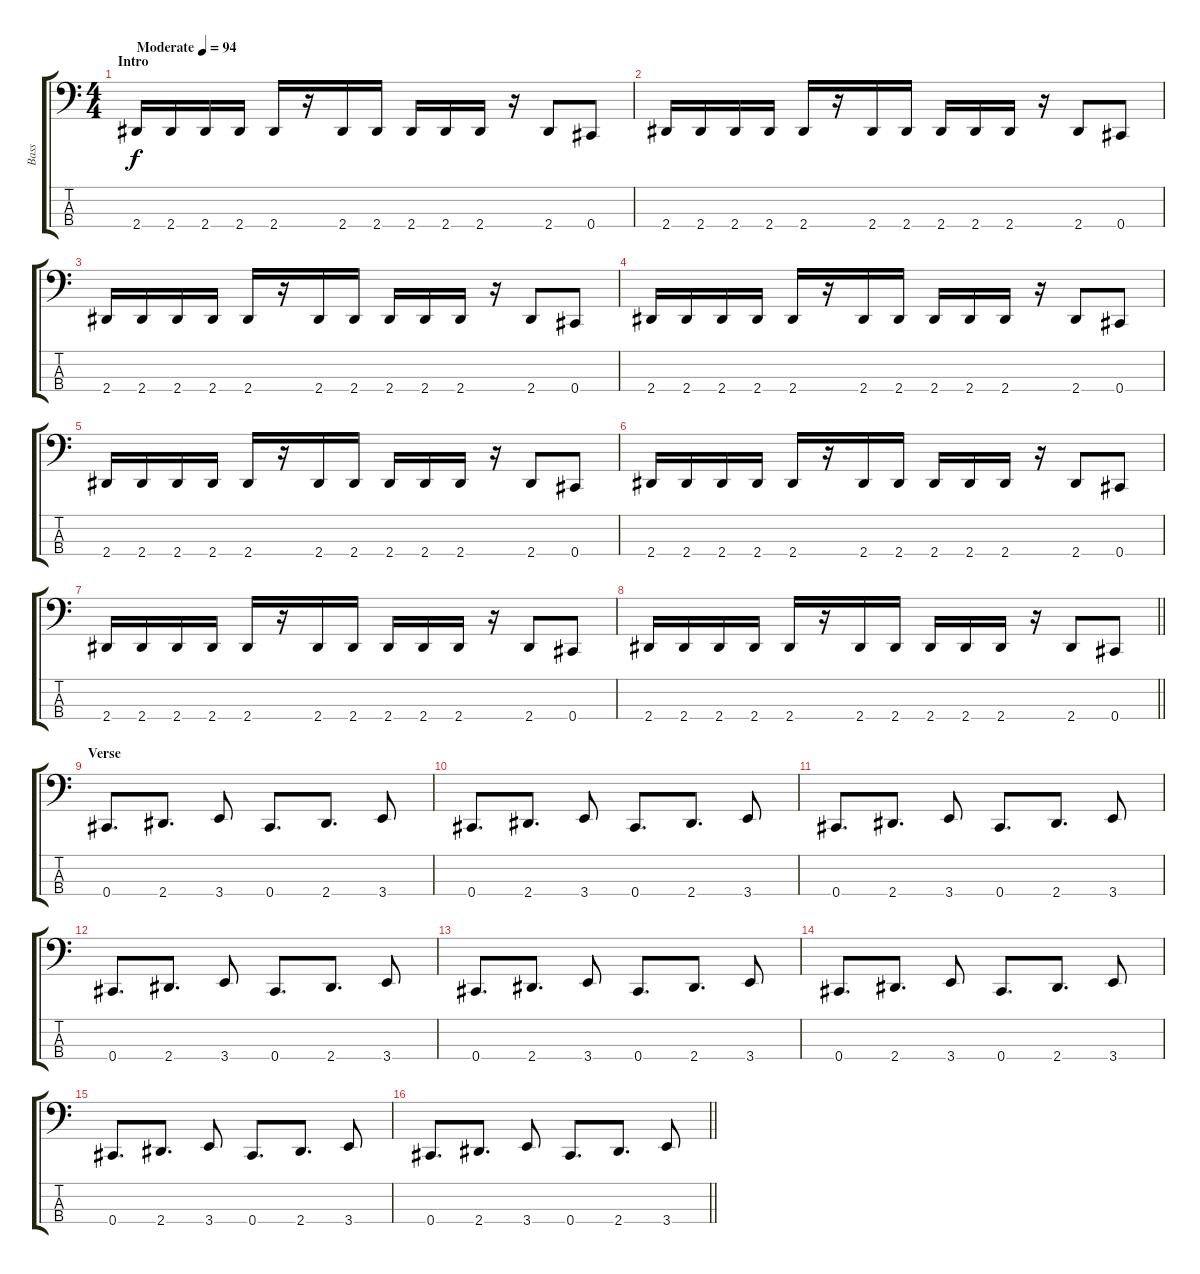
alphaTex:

\track ("Bass" "Bass") {instrument electricbasspick}
\staff {score tabs}
\tuning (Gb2 Db2 Ab1 Db1) {hide}
\ts (4 4)
\section ("" "Intro")
\tempo (94 "Moderate")
\clef f4
\ks c
2.4.16{dy f instrument electricbasspick} 2.4.16 2.4.16 2.4.16 2.4.16 r.16 2.4.16 2.4.16 2.4.16 2.4.16 2.4.16 r.16 2.4.8 0.4.8 |
2.4.16 2.4.16 2.4.16 2.4.16 2.4.16 r.16 2.4.16 2.4.16 2.4.16 2.4.16 2.4.16 r.16 2.4.8 0.4.8 |
2.4.16 2.4.16 2.4.16 2.4.16 2.4.16 r.16 2.4.16 2.4.16 2.4.16 2.4.16 2.4.16 r.16 2.4.8 0.4.8 |
2.4.16 2.4.16 2.4.16 2.4.16 2.4.16 r.16 2.4.16 2.4.16 2.4.16 2.4.16 2.4.16 r.16 2.4.8 0.4.8 |
2.4.16 2.4.16 2.4.16 2.4.16 2.4.16 r.16 2.4.16 2.4.16 2.4.16 2.4.16 2.4.16 r.16 2.4.8 0.4.8 |
2.4.16 2.4.16 2.4.16 2.4.16 2.4.16 r.16 2.4.16 2.4.16 2.4.16 2.4.16 2.4.16 r.16 2.4.8 0.4.8 |
2.4.16 2.4.16 2.4.16 2.4.16 2.4.16 r.16 2.4.16 2.4.16 2.4.16 2.4.16 2.4.16 r.16 2.4.8 0.4.8 |
\barLineRight lightlight
2.4.16 2.4.16 2.4.16 2.4.16 2.4.16 r.16 2.4.16 2.4.16 2.4.16 2.4.16 2.4.16 r.16 2.4.8 0.4.8 |
\section ("" "Verse")
0.4.8{d} 2.4.8{d} 3.4.8 0.4.8{d} 2.4.8{d} 3.4.8 |
0.4.8{d} 2.4.8{d} 3.4.8 0.4.8{d} 2.4.8{d} 3.4.8 |
0.4.8{d} 2.4.8{d} 3.4.8 0.4.8{d} 2.4.8{d} 3.4.8 |
0.4.8{d} 2.4.8{d} 3.4.8 0.4.8{d} 2.4.8{d} 3.4.8 |
0.4.8{d} 2.4.8{d} 3.4.8 0.4.8{d} 2.4.8{d} 3.4.8 |
0.4.8{d} 2.4.8{d} 3.4.8 0.4.8{d} 2.4.8{d} 3.4.8 |
0.4.8{d} 2.4.8{d} 3.4.8 0.4.8{d} 2.4.8{d} 3.4.8 |
\barLineRight lightlight
0.4.8{d} 2.4.8{d} 3.4.8 0.4.8{d} 2.4.8{d} 3.4.8
